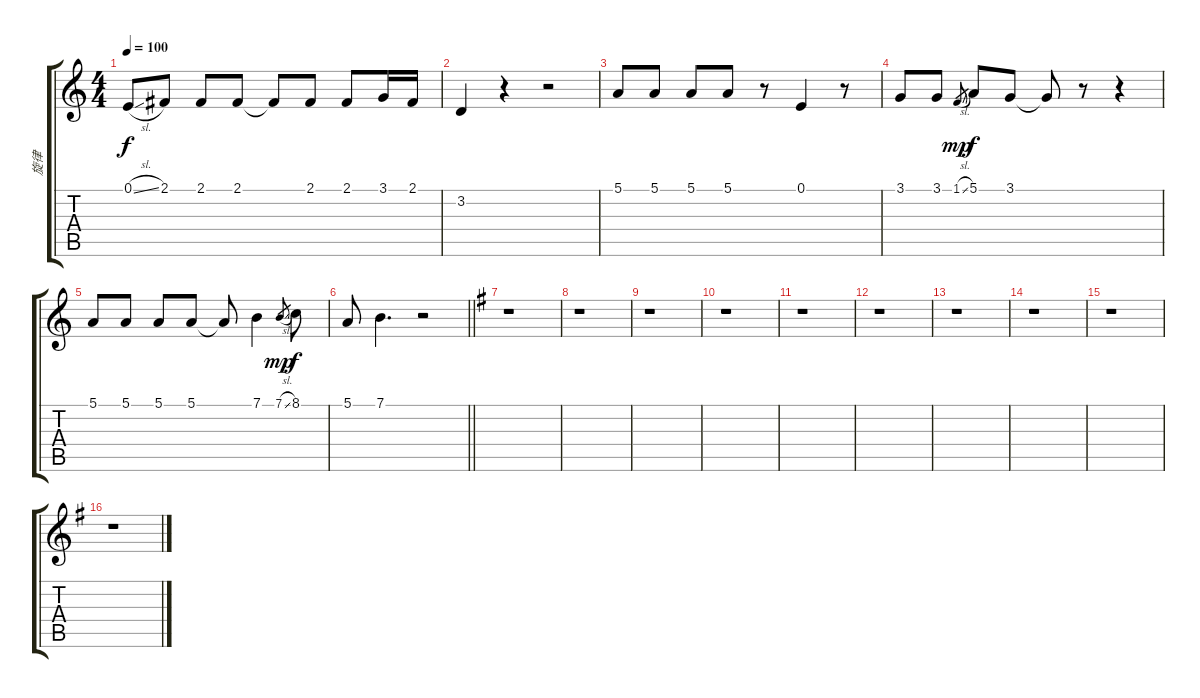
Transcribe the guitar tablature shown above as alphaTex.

\track ("旋律" "旋律") {instrument tuba}
\staff {score tabs}
\tuning (E4 B3 G3 D3 A2 E2) {hide}
\ts (4 4)
\tempo 100
\clef g2
\ks c
0.1{sl}.8{dy f} 2.1.8 2.1.8 2.1.8 2.1{t}.8 2.1.8 2.1.8 3.1.16 2.1.16 |
3.2.4 r.4 r.2 |
5.1.8 5.1.8 5.1.8 5.1.8 r.8 0.1.4 r.8 |
3.1.8 3.1.8 1.1{sl}.8{gr dy mp} 5.1.8{dy f} 3.1.8 3.1{t}.8 r.8 r.4 |
5.1.8 5.1.8 5.1.8 5.1.8 5.1{t}.8 7.1.4 7.1{sl}.8{gr dy mp} 8.1.8{dy f} |
\barLineRight lightlight
5.1.8 7.1.4{d} r.2 |
\ks g
r.1 |
r.1 |
r.1 |
r.1 |
r.1 |
r.1 |
r.1 |
r.1 |
r.1 |
r.1
